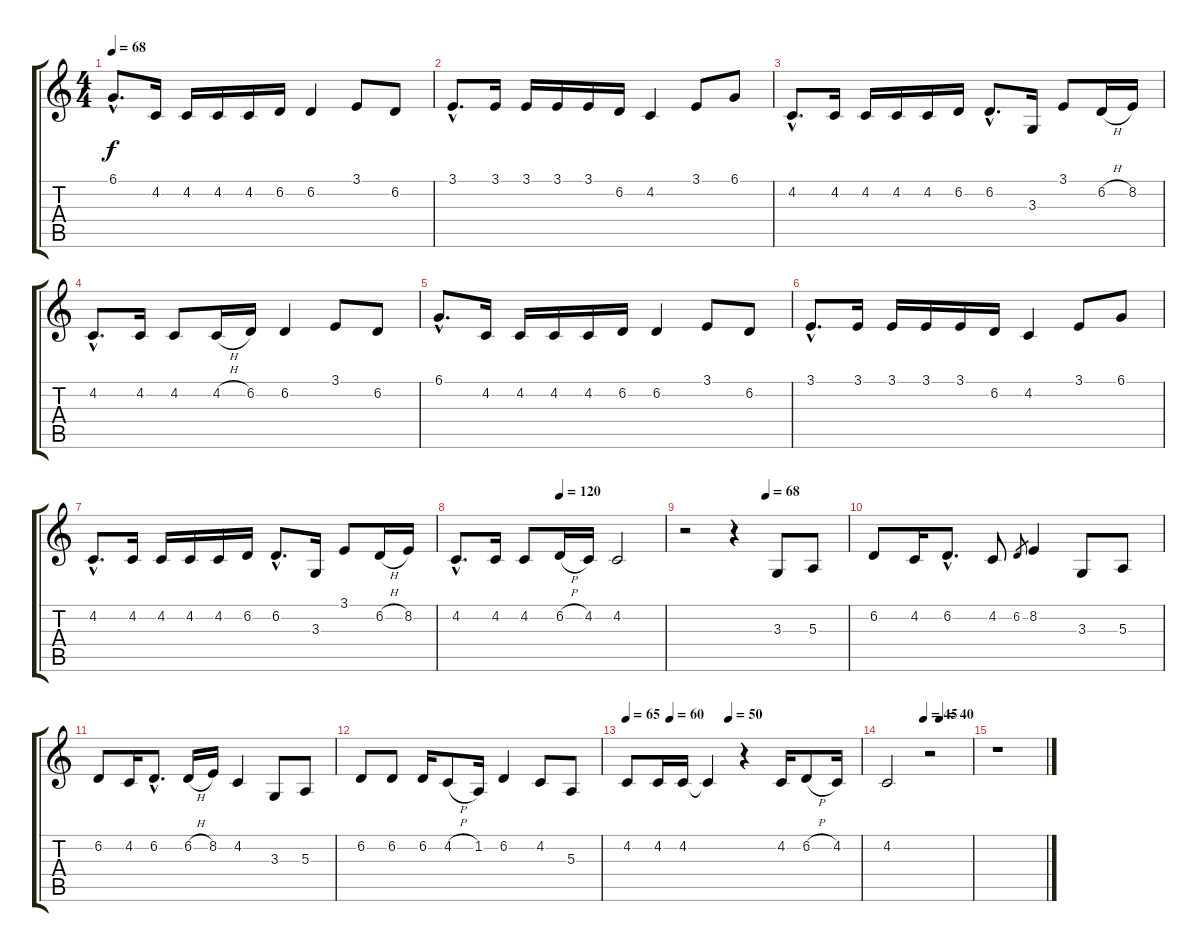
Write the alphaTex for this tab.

\track "" {instrument flute}
\staff {score tabs}
\tuning (Db4 Ab3 E3 B2 Gb2 Db2) {hide}
\ts (4 4)
\tempo 68
\clef g2
\ks c
6.1{hac}.8{d txt "" dy f} 4.2.16{txt ""} 4.2.16{txt ""} 4.2.16{txt ""} 4.2.16{txt ""} 6.2.16{txt ""} 6.2.4{txt ""} 3.1.8{txt ""} 6.2.8{txt ""} |
3.1{hac}.8{d txt ""} 3.1.16{txt ""} 3.1.16{txt ""} 3.1.16{txt ""} 3.1.16{txt ""} 6.2.16{txt ""} 4.2.4{txt ""} 3.1.8{txt ""} 6.1.8{txt ""} |
4.2{hac}.8{d txt ""} 4.2.16{txt ""} 4.2.16{txt ""} 4.2.16{txt ""} 4.2.16{txt ""} 6.2.16{txt ""} 6.2{hac}.8{d txt ""} 3.3.16{txt ""} 3.1.8{txt ""} 6.2{h}.16{txt ""} 8.2.16 |
4.2{hac}.8{d txt ""} 4.2.16{txt ""} 4.2.8{txt ""} 4.2{h}.16{txt ""} 6.2.16 6.2.4{txt ""} 3.1.8{txt ""} 6.2.8{txt ""} |
6.1{hac}.8{d txt ""} 4.2.16{txt ""} 4.2.16{txt ""} 4.2.16{txt ""} 4.2.16{txt ""} 6.2.16{txt ""} 6.2.4{txt ""} 3.1.8{txt ""} 6.2.8{txt ""} |
3.1{hac}.8{d txt ""} 3.1.16{txt ""} 3.1.16{txt ""} 3.1.16{txt ""} 3.1.16{txt ""} 6.2.16{txt ""} 4.2.4{txt ""} 3.1.8{txt ""} 6.1.8{txt ""} |
4.2{hac}.8{d txt ""} 4.2.16{txt ""} 4.2.16{txt ""} 4.2.16{txt ""} 4.2.16{txt ""} 6.2.16{txt ""} 6.2{hac}.8{d txt ""} 3.3.16{txt ""} 3.1.8{txt ""} 6.2{h}.16{txt ""} 8.2.16 |
\tempo (120 0.5)
4.2{hac}.8{d txt ""} 4.2.16{txt ""} 4.2.8{txt ""} 6.2{h}.16{txt ""} 4.2.16 4.2.2{txt ""} |
\tempo (68 0.5)
r.2 r.4 3.3.8{txt ""} 5.3.8{txt ""} |
6.2.8{txt ""} 4.2.16{txt ""} 6.2{hac}.8{d txt ""} 4.2.8{txt ""} 6.2.8{gr} 8.2.4{txt ""} 3.3.8{txt ""} 5.3.8{txt ""} |
6.2.8{txt ""} 4.2.16{txt ""} 6.2{hac}.8{d txt ""} 6.2{h}.16{txt ""} 8.2.16 4.2.4{txt ""} 3.3.8{txt ""} 5.3.8{txt ""} |
6.2.8{txt ""} 6.2.8{txt ""} 6.2.16{txt ""} 4.2{h}.8{txt ""} 1.2.16 6.2.4{txt ""} 4.2.8{txt ""} 5.3.8{txt ""} |
\tempo (50 0.4375)
\tempo 65
\tempo (60 0.1875)
4.2.8{txt ""} 4.2.16{txt ""} 4.2.16{txt ""} 4.2{t}.4 r.4 4.2.16{txt ""} 6.2{h}.8{txt ""} 4.2.16 |
\tempo (45 0.4375)
\tempo (40 0.625)
4.2.2{txt ""} r.2 |
r.1
